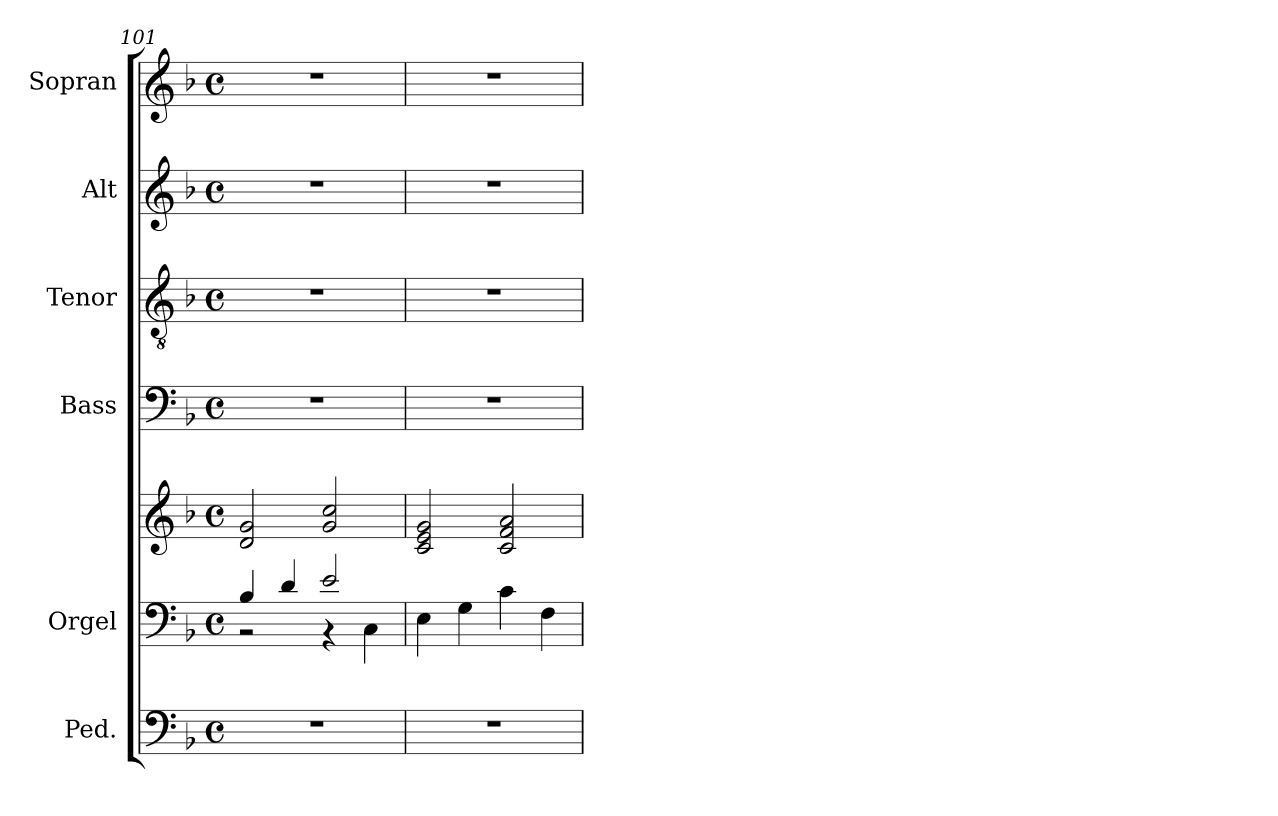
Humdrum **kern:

**kern	**kern	**kern	**kern	**kern	**kern	**kern
*part6	*part5	*part5	*part4	*part3	*part2	*part1
*staff7	*staff6	*staff5	*staff4	*staff3	*staff2	*staff1
*I"Ped.	*I"Orgel	*	*I"Bass	*I"Tenor	*I"Alt	*I"Sopran
*	*I'Org.	*	*I'B.	*I'T.	*I'A.	*I'S.
*clefF4	*clefF4	*clefG2	*clefF4	*clefGv2	*clefG2	*clefG2
*ITrd7c12	*	*	*	*	*	*
*k[b-]	*k[b-]	*k[b-]	*k[b-]	*k[b-]	*k[b-]	*k[b-]
*F:	*F:	*F:	*F:	*F:	*F:	*F:
*M4/4	*M4/4	*M4/4	*M4/4	*M4/4	*M4/4	*M4/4
*met(c)	*met(c)	*met(c)	*met(c)	*met(c)	*met(c)	*met(c)
=101	=101	=101	=101	=101	=101	=101
*	*^	*	*	*	*	*
1r	4B-/	2r	2d/ 2g/	1r	1r	1r	1r
.	4d/	.	.	.	.	.	.
.	2e/	4r	2g/ 2cc/	.	.	.	.
.	.	4C\	.	.	.	.	.
*	*v	*v	*	*	*	*	*
=102	=102	=102	=102	=102	=102	=102
1r	4E\	2c/ 2e/ 2g/	1r	1r	1r	1r
.	4G\	.	.	.	.	.
.	4c\	2c/ 2f/ 2a/	.	.	.	.
.	4F\	.	.	.	.	.
=	=	=	=	=	=	=
*-	*-	*-	*-	*-	*-	*-
